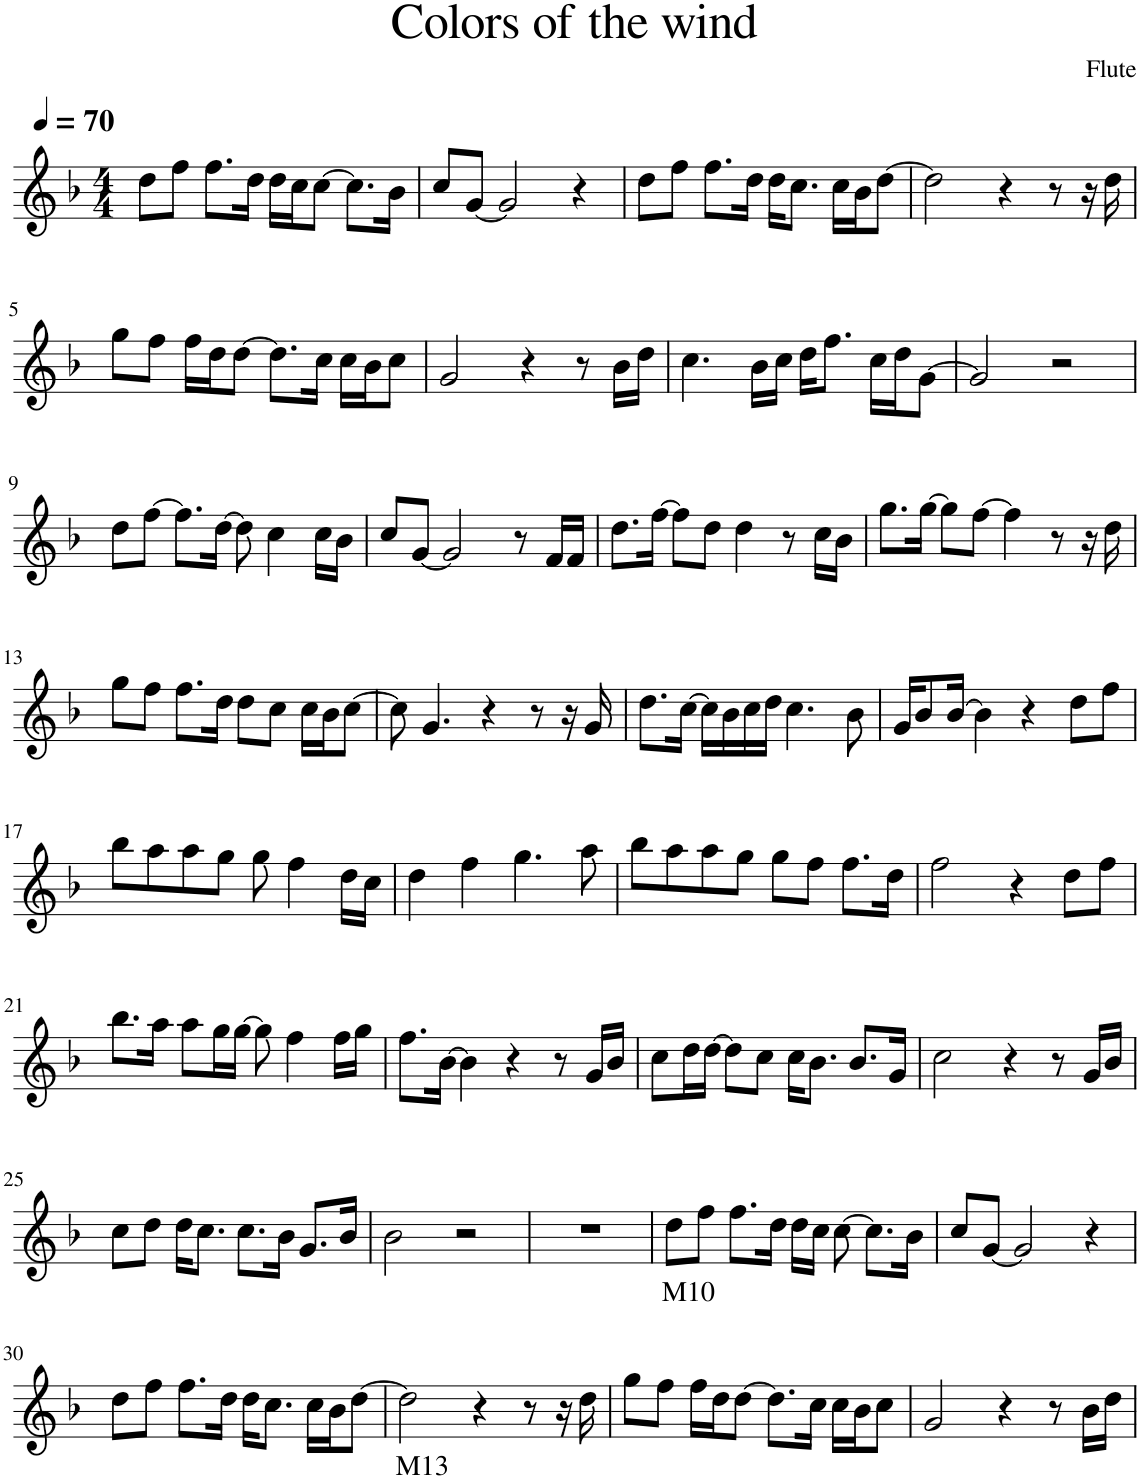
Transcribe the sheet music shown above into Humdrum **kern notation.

**kern	**text
*part1	*part1
*staff1	*staff1
*I"Piano	*
*I'Pno.	*
*clefG2	*
*k[b-]	*
*M4/4	*
*MM70	*
=1	=1
8dd\L	.
8ff\J	.
8.ff\L	.
16dd\JL	.
16dd\LL	.
16cc\J	.
[8cc\J	.
8.cc\L]	.
16b-\Jk	.
=2	=2
8cc/L	.
[8g/J	.
2g/]	.
4r	.
=3	=3
8dd\L	.
8ff\J	.
8.ff\L	.
16dd\JL	.
16dd\KL	.
8.cc\J	.
16cc\LL	.
16b-\J	.
[8dd\J	.
=4	=4
2dd\]	.
4r	.
8r	.
16r	.
16dd\	.
!!LO:LB:g=z
=5	=5
8gg\L	.
8ff\J	.
16ff\LL	.
16dd\J	.
[8dd\J	.
8.dd\L]	.
16cc\JL	.
16cc\LL	.
16b-\J	.
8cc\J	.
=6	=6
2g/	.
4r	.
8r	.
16b-\LL	.
16dd\JJ	.
=7	=7
4.cc\	.
16b-\LL	.
16cc\JJ	.
16dd\KL	.
8.ff\J	.
16cc\LL	.
16dd\J	.
[8g\J	.
=8	=8
2g/]	.
2r	.
!!LO:LB:g=z
=9	=9
8dd\L	.
[8ff\J	.
8.ff\L]	.
[16dd\JL	.
8dd\]	.
4cc\	.
16cc\LL	.
16b-\JJ	.
=10	=10
8cc/L	.
[8g/J	.
2g/]	.
8r	.
16f/LL	.
16f/JJ	.
=11	=11
8.dd\L	.
[16ff\JL	.
8ff\L]	.
8dd\J	.
4dd\	.
8r	.
16cc\LL	.
16b-\JJ	.
=12	=12
8.gg\L	.
[16gg\JL	.
8gg\L]	.
[8ff\J	.
4ff\]	.
8r	.
16r	.
16dd\	.
!!LO:LB:g=z
=13	=13
8gg\L	.
8ff\J	.
8.ff\L	.
16dd\JL	.
8dd\L	.
8cc\J	.
16cc\LL	.
16b-\J	.
[8cc\J	.
=14	=14
8cc\]	.
4.g/	.
4r	.
8r	.
16r	.
16g/	.
=15	=15
8.dd\L	.
[16cc\JL	.
16cc\LL]	.
16b-\	.
16cc\	.
16dd\JJ	.
4.cc\	.
8b-\	.
=16	=16
16g/KL	.
8b-/	.
[16b-/Jk	.
4b-\]	.
4r	.
8dd\L	.
8ff\J	.
!!LO:LB:g=z
=17	=17
8bb-\L	.
8aa\	.
8aa\	.
8gg\J	.
8gg\	.
4ff\	.
16dd\LL	.
16cc\JJ	.
=18	=18
4dd\	.
4ff\	.
4.gg\	.
8aa\	.
=19	=19
8bb-\L	.
8aa\	.
8aa\	.
8gg\J	.
8gg\L	.
8ff\J	.
8.ff\L	.
16dd\Jk	.
=20	=20
2ff\	.
4r	.
8dd\L	.
8ff\J	.
!!LO:LB:g=z
=21	=21
8.bb-\L	.
16aa\JL	.
8aa\L	.
16gg\L	.
[16gg\JJ	.
8gg\]	.
4ff\	.
16ff\LL	.
16gg\JJ	.
=22	=22
8.ff\L	.
[16b-\JL	.
4b-\]	.
4r	.
8r	.
16g/LL	.
16b-/JJ	.
=23	=23
8cc\L	.
16dd\L	.
[16dd\JJ	.
8dd\L]	.
8cc\J	.
16cc\KL	.
8.b-\J	.
8.b-/L	.
16g/JL	.
=24	=24
2cc\	.
4r	.
8r	.
16g/LL	.
16b-/JJ	.
!!LO:LB:g=z
=25	=25
8cc\L	.
8dd\J	.
16dd\KL	.
8.cc\J	.
8.cc\L	.
16b-\JL	.
8.g/L	.
16b-/JL	.
=26	=26
2b-\	.
2r	.
=27	=27
1r	.
=28	=28
!	!LO:LY:b
8dd\L	M10
8ff\J	.
8.ff\L	.
16dd\JL	.
16dd\LL	.
16cc\JJ	.
[8cc\	.
8.cc\L]	.
16b-\JL	.
=29	=29
8cc/L	.
[8g/J	.
2g/]	.
4r	.
!!LO:LB:g=z
=30	=30
8dd\L	.
8ff\J	.
8.ff\L	.
16dd\JL	.
16dd\KL	.
8.cc\J	.
16cc\LL	.
16b-\J	.
[8dd\J	.
=31	=31
!	!LO:LY:b
2dd\]	M13
4r	.
8r	.
16r	.
16dd\	.
=32	=32
8gg\L	.
8ff\J	.
16ff\LL	.
16dd\J	.
[8dd\J	.
8.dd\L]	.
16cc\JL	.
16cc\LL	.
16b-\J	.
8cc\J	.
=33	=33
2g/	.
4r	.
8r	.
16b-\LL	.
16dd\JJ	.
=	=
*-	*-
